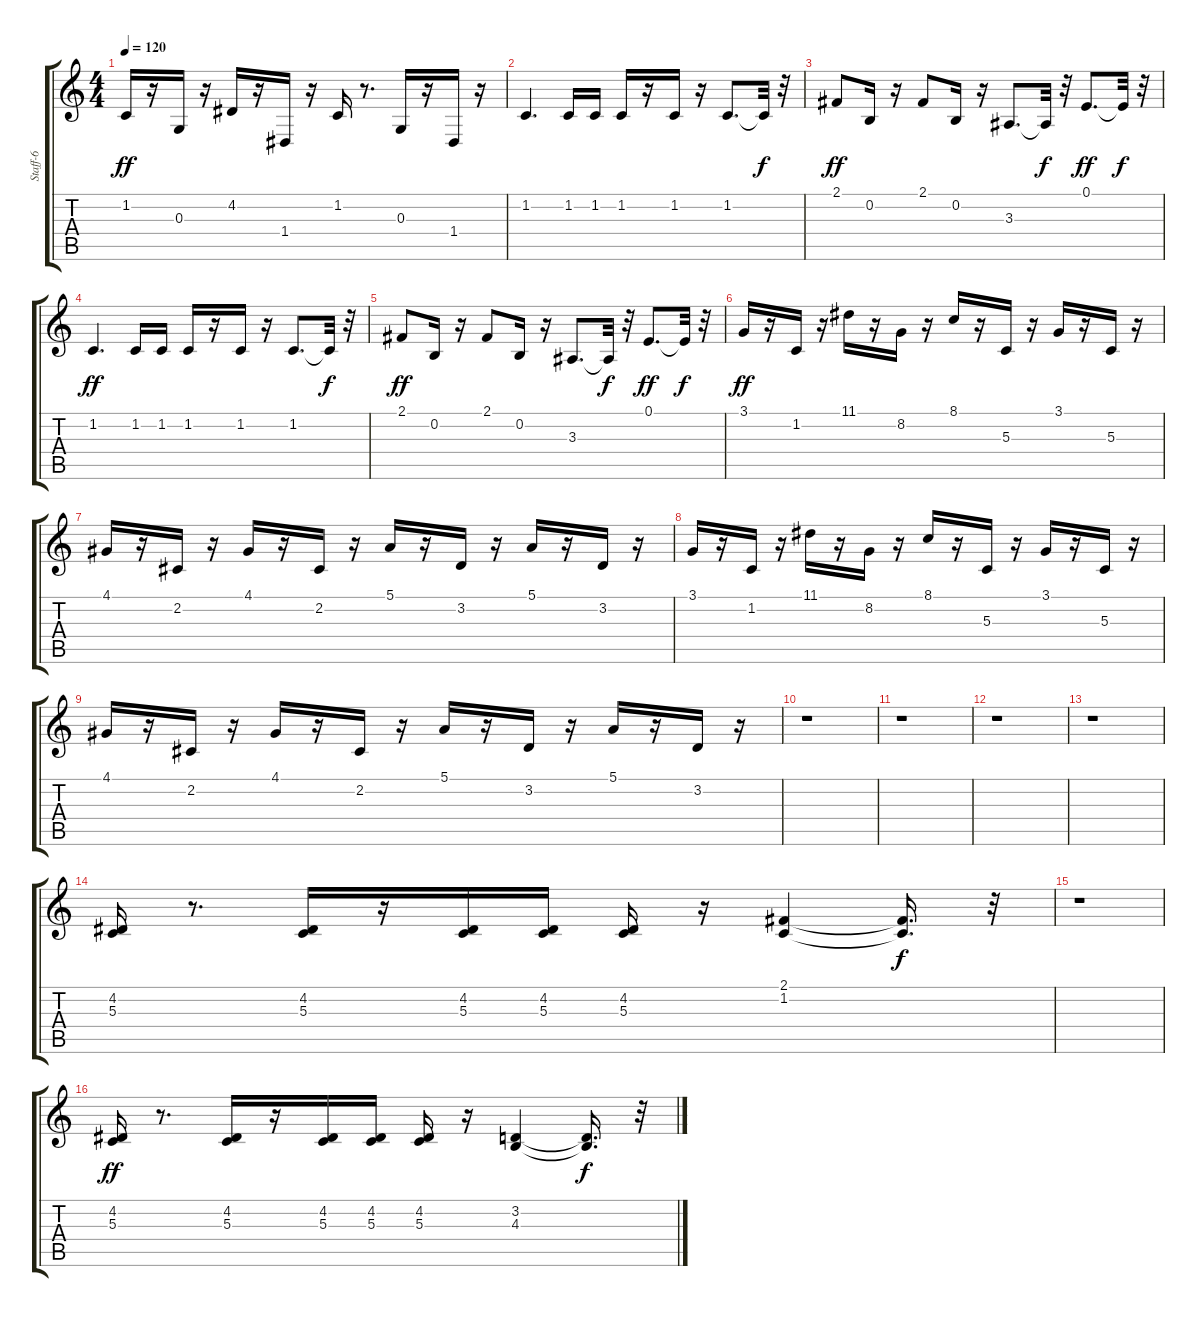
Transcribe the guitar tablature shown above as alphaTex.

\track ("Staff-6" "Staff-6") {instrument frenchhorn}
\staff {score tabs}
\tuning (E4 B3 G3 D3 A2 E2) {hide}
\ts (4 4)
\tempo 120
\clef g2
\ks c
1.2.16{dy ff} r.16 0.3.16 r.16 4.2.16 r.16 1.4.16 r.16 1.2.16 r.8{d} 0.3.16 r.16 1.4.16 r.16 |
1.2.4{d} 1.2.16 1.2.16 1.2.16 r.16 1.2.16 r.16 1.2.8{d} 1.2{t}.32{dy f} r.32 |
2.1.8{dy ff} 0.2.16 r.16 2.1.8 0.2.16 r.16 3.3.8{d} 3.3{t}.32{dy f} r.32 0.1.8{d dy ff} 0.1{t}.32{dy f} r.32 |
1.2.4{d dy ff} 1.2.16 1.2.16 1.2.16 r.16 1.2.16 r.16 1.2.8{d} 1.2{t}.32{dy f} r.32 |
2.1.8{dy ff} 0.2.16 r.16 2.1.8 0.2.16 r.16 3.3.8{d} 3.3{t}.32{dy f} r.32 0.1.8{d dy ff} 0.1{t}.32{dy f} r.32 |
3.1.16{dy ff} r.16 1.2.16 r.16 11.1.16 r.16 8.2.16 r.16 8.1.16 r.16 5.3.16 r.16 3.1.16 r.16 5.3.16 r.16 |
4.1.16 r.16 2.2.16 r.16 4.1.16 r.16 2.2.16 r.16 5.1.16 r.16 3.2.16 r.16 5.1.16 r.16 3.2.16 r.16 |
3.1.16 r.16 1.2.16 r.16 11.1.16 r.16 8.2.16 r.16 8.1.16 r.16 5.3.16 r.16 3.1.16 r.16 5.3.16 r.16 |
4.1.16 r.16 2.2.16 r.16 4.1.16 r.16 2.2.16 r.16 5.1.16 r.16 3.2.16 r.16 5.1.16 r.16 3.2.16 r.16 |
r.1 |
r.1 |
r.1 |
r.1 |
(4.2 5.3).16 r.8{d} (4.2 5.3).16 r.16 (4.2 5.3).16 (4.2 5.3).16 (4.2 5.3).16 r.16 (2.1 1.2).4 (2.1{t} 1.2{t}).16{d dy f} r.32 |
r.1 |
(4.2 5.3).16{dy ff} r.8{d} (4.2 5.3).16 r.16 (4.2 5.3).16 (4.2 5.3).16 (4.2 5.3).16 r.16 (3.2 4.3).4 (3.2{t} 4.3{t}).16{d dy f} r.32
